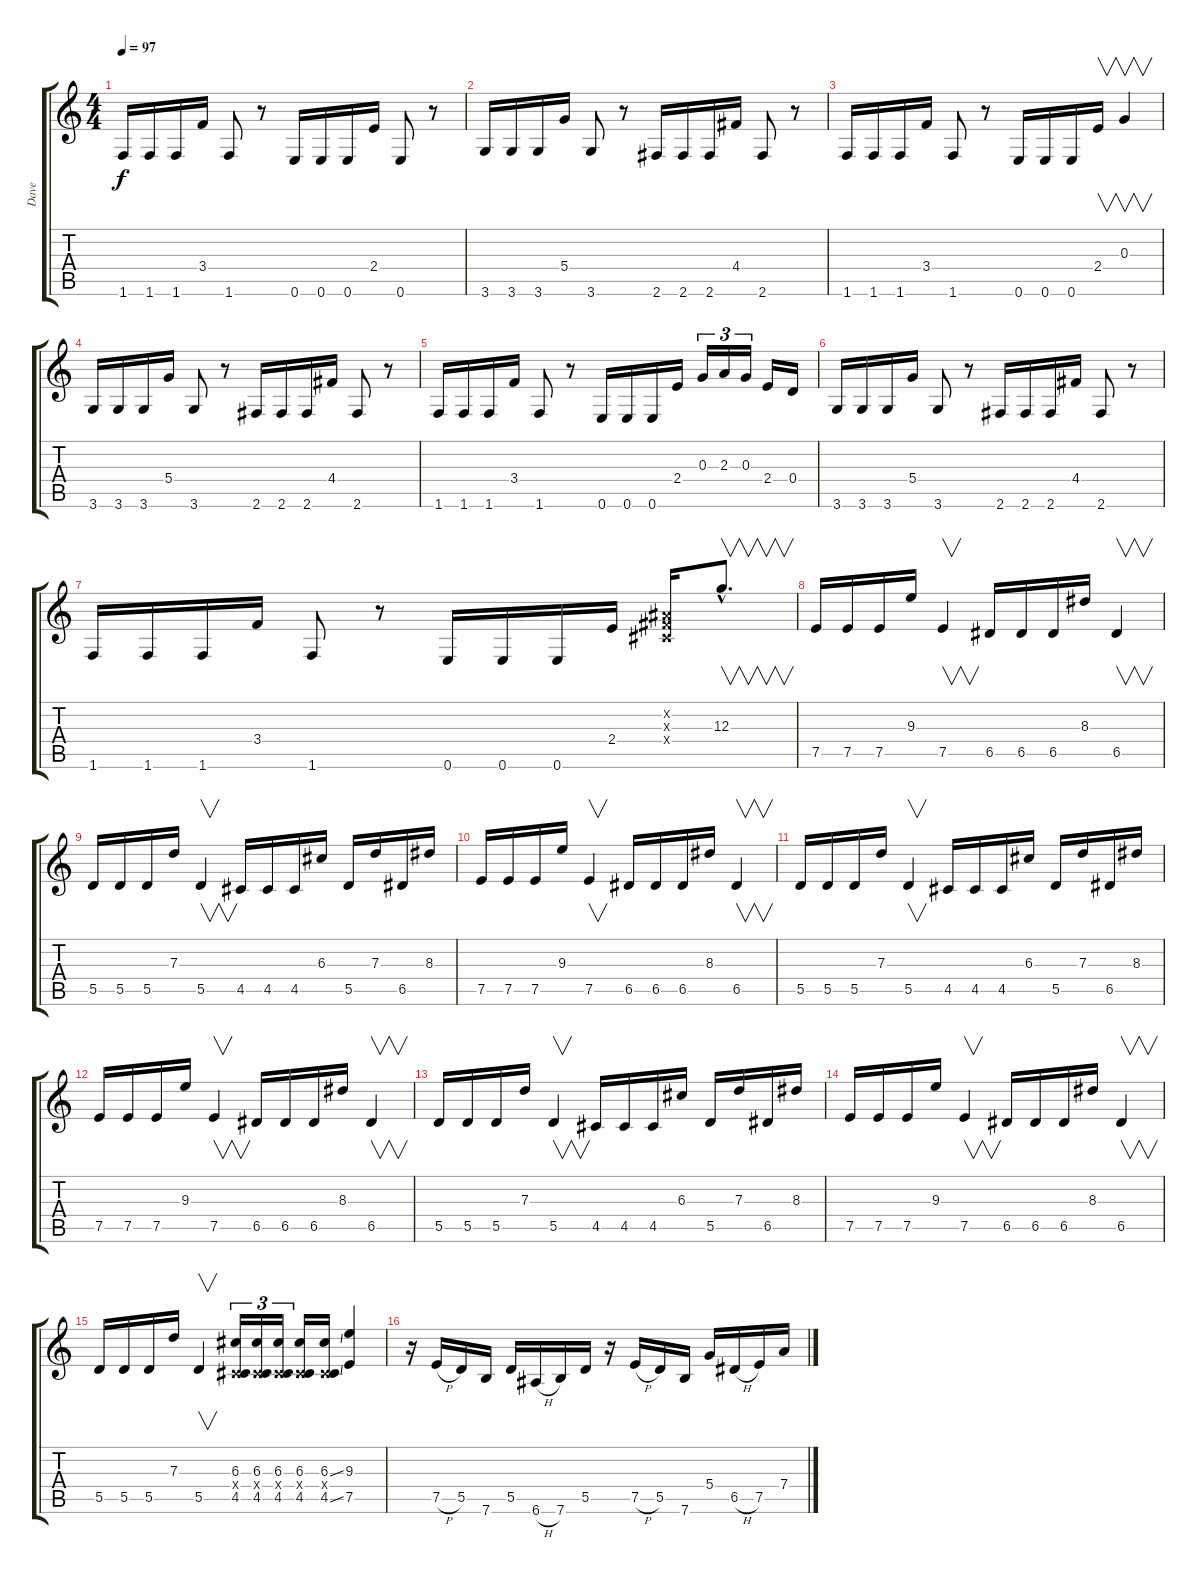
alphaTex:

\track ("Dave " "Dave ") {instrument distortionguitar}
\staff {score tabs}
\tuning (E4 B3 G3 D3 A2 E2) {hide}
\ts (4 4)
\tempo 97
\clef g2
\ks c
1.6.16{dy f} 1.6.16 1.6.16 3.4.16 1.6.8 r.8 0.6.16 0.6.16 0.6.16 2.4.16 0.6.8 r.8 |
3.6.16 3.6.16 3.6.16 5.4.16 3.6.8 r.8 2.6.16 2.6.16 2.6.16 4.4.16 2.6.8 r.8 |
1.6.16 1.6.16 1.6.16 3.4.16 1.6.8 r.8 0.6.16 0.6.16 0.6.16 2.4.16{v} 0.3.4{v} |
3.6.16 3.6.16 3.6.16 5.4.16 3.6.8 r.8 2.6.16 2.6.16 2.6.16 4.4.16 2.6.8 r.8 |
1.6.16 1.6.16 1.6.16 3.4.16 1.6.8 r.8 0.6.16 0.6.16 0.6.16 2.4.16 0.3.16{tu (3 2)} 2.3.16{tu (3 2)} 0.3.16{tu (3 2)} 2.4.16 0.4.16 |
3.6.16 3.6.16 3.6.16 5.4.16 3.6.8 r.8 2.6.16 2.6.16 2.6.16 4.4.16 2.6.8 r.8 |
1.6.16 1.6.16 1.6.16 3.4.16 1.6.8 r.8 0.6.16 0.6.16 0.6.16 2.4.16 (-1.2{x} -1.3{x} -1.4{x}).16 12.3{hac}.8{v d} |
7.5.16 7.5.16 7.5.16 9.3.16 7.5.4{v} 6.5.16 6.5.16 6.5.16 8.3.16 6.5.4{v} |
5.5.16 5.5.16 5.5.16 7.3.16 5.5.4{v} 4.5.16 4.5.16 4.5.16 6.3.16 5.5.16 7.3.16 6.5.16 8.3.16 |
7.5.16 7.5.16 7.5.16 9.3.16 7.5.4{v} 6.5.16 6.5.16 6.5.16 8.3.16 6.5.4{v} |
5.5.16 5.5.16 5.5.16 7.3.16 5.5.4{v} 4.5.16 4.5.16 4.5.16 6.3.16 5.5.16 7.3.16 6.5.16 8.3.16 |
7.5.16 7.5.16 7.5.16 9.3.16 7.5.4{v} 6.5.16 6.5.16 6.5.16 8.3.16 6.5.4{v} |
5.5.16 5.5.16 5.5.16 7.3.16 5.5.4{v} 4.5.16 4.5.16 4.5.16 6.3.16 5.5.16 7.3.16 6.5.16 8.3.16 |
7.5.16 7.5.16 7.5.16 9.3.16 7.5.4{v} 6.5.16 6.5.16 6.5.16 8.3.16 6.5.4{v} |
5.5.16 5.5.16 5.5.16 7.3.16 5.5.4{v} (6.3 -1.4{x} 4.5).16{tu (3 2)} (6.3 -1.4{x} 4.5).16{tu (3 2)} (6.3 -1.4{x} 4.5).16{tu (3 2)} (6.3 -1.4{x} 4.5).16 (6.3{ss} -1.4{x} 4.5{ss}).16 (9.3 7.5).4 |
r.16 7.5{h}.16 5.5.16 7.6.16 5.5.16 6.6{h}.16 7.6.16 5.5.16 r.16 7.5{h}.16 5.5.16 7.6.16 5.4.16 6.5{h}.16 7.5.16 7.4.16
